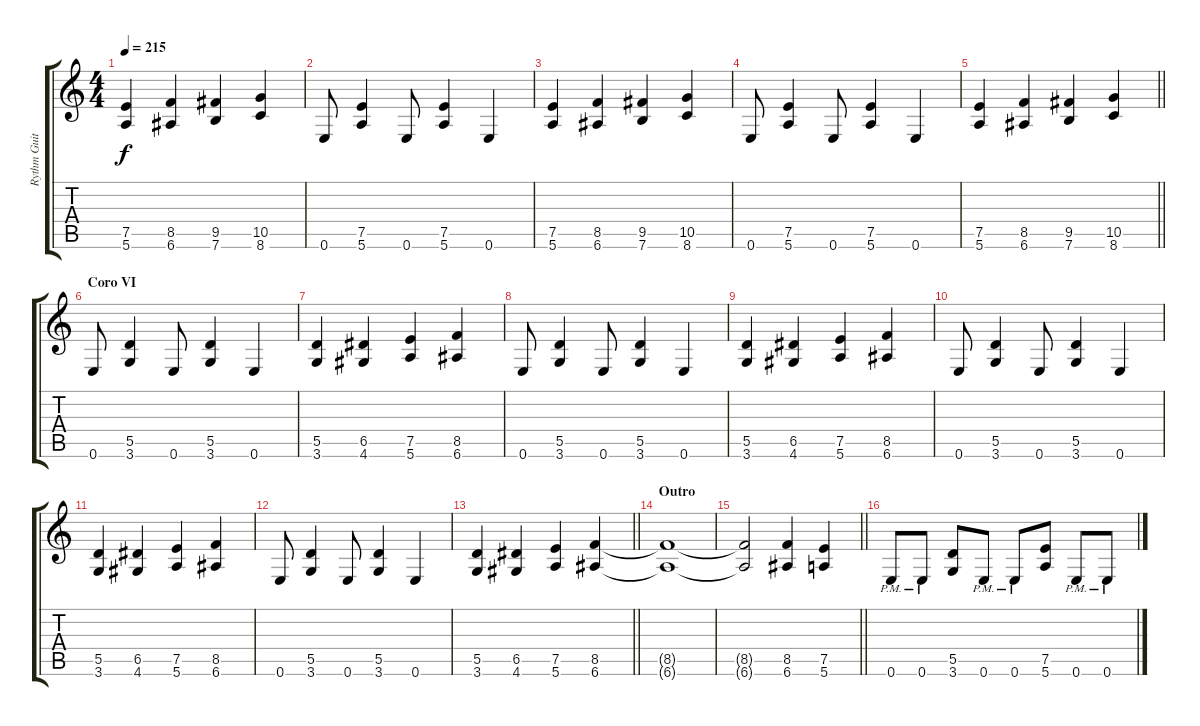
\track ("Rythm Guitar" "Rythm Guit") {instrument distortionguitar}
\staff {score tabs}
\tuning (E4 B3 G3 D3 A2 E2) {hide}
\ts (4 4)
\tempo 215
\clef g2
\ks c
(7.5 5.6).4{dy f} (8.5 6.6).4 (9.5 7.6).4 (10.5 8.6).4 |
0.6.8 (7.5 5.6).4 0.6.8 (7.5 5.6).4 0.6.4 |
(7.5 5.6).4 (8.5 6.6).4 (9.5 7.6).4 (10.5 8.6).4 |
0.6.8 (7.5 5.6).4 0.6.8 (7.5 5.6).4 0.6.4 |
\barLineRight lightlight
(7.5 5.6).4 (8.5 6.6).4 (9.5 7.6).4 (10.5 8.6).4 |
\section ("" "Coro VI")
0.6.8 (5.5 3.6).4 0.6.8 (5.5 3.6).4 0.6.4 |
(5.5 3.6).4 (6.5 4.6).4 (7.5 5.6).4 (8.5 6.6).4 |
0.6.8 (5.5 3.6).4 0.6.8 (5.5 3.6).4 0.6.4 |
(5.5 3.6).4 (6.5 4.6).4 (7.5 5.6).4 (8.5 6.6).4 |
0.6.8 (5.5 3.6).4 0.6.8 (5.5 3.6).4 0.6.4 |
(5.5 3.6).4 (6.5 4.6).4 (7.5 5.6).4 (8.5 6.6).4 |
0.6.8 (5.5 3.6).4 0.6.8 (5.5 3.6).4 0.6.4 |
\barLineRight lightlight
(5.5 3.6).4 (6.5 4.6).4 (7.5 5.6).4 (8.5 6.6).4 |
\section ("" "Outro ")
(8.5{t} 6.6{t}).1 |
\barLineRight lightlight
(8.5{t} 6.6{t}).2 (8.5 6.6).4 (7.5 5.6).4 |
0.6{pm}.8 0.6{pm}.8 (5.5 3.6).8 0.6{pm}.8 0.6{pm}.8 (7.5 5.6).8 0.6{pm}.8 0.6{pm}.8
